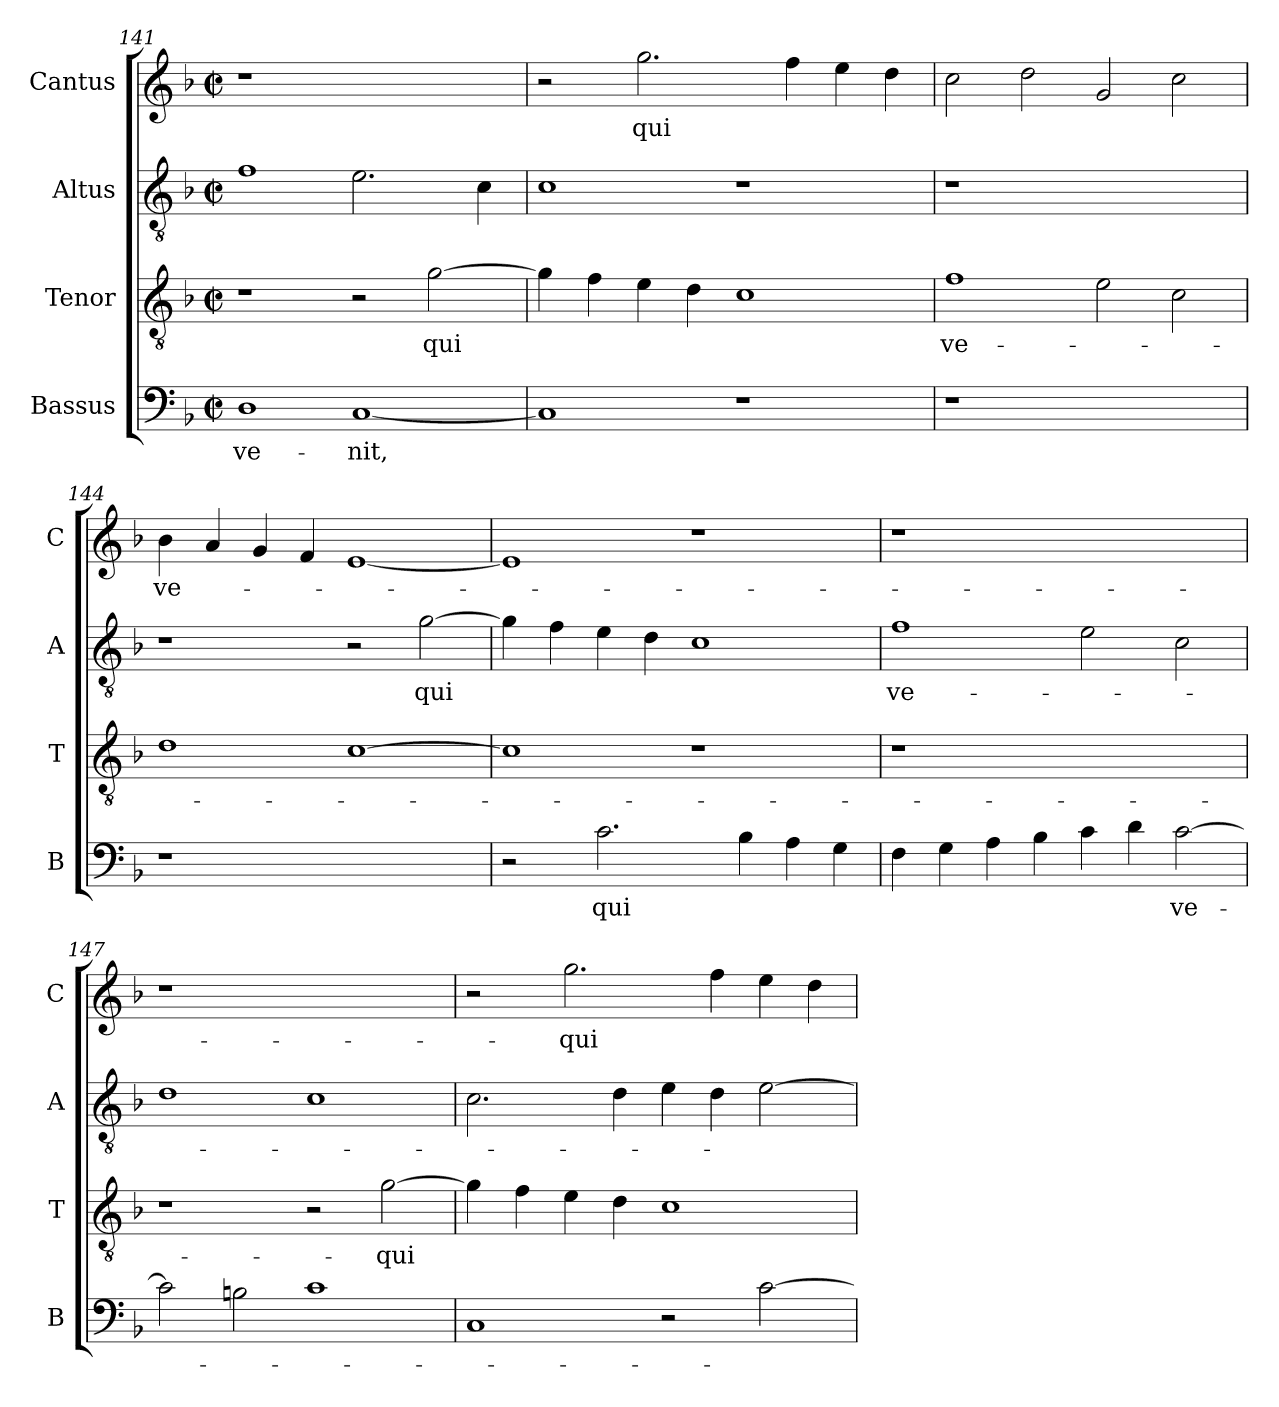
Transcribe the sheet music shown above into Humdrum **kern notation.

**kern	**text	**kern	**text	**kern	**text	**kern	**text
*part4	*part4	*part3	*part3	*part2	*part2	*part1	*part1
*staff4	*staff4	*staff3	*staff3	*staff2	*staff2	*staff1	*staff1
*I"Bassus	*	*I"Tenor	*	*I"Altus	*	*I"Cantus	*
*I'B	*	*I'T	*	*I'A	*	*I'C	*
!!LO:PB:g=z
*clefF4	*	*clefGv2	*	*clefGv2	*	*clefG2	*
*k[b-]	*	*k[b-]	*	*k[b-]	*	*k[b-]	*
*F:	*	*F:	*	*F:	*	*F:	*
*M2/2	*	*M2/2	*	*M2/2	*	*M2/2	*
*met(c|)	*	*met(c|)	*	*met(c|)	*	*met(c|)	*
=141	=141	=141	=141	=141	=141	=141	=141
!	!LO:LY:b	!	!	!	!	!	!
1D	ve-	1r	.	1f	.	1r	.
!	!LO:LY:b	!	!	!	!	!	!
[1C	-nit,	2r	.	2.e\	.	1ryy	.
!	!	!	!LO:LY:b	!	!	!	!
.	.	[2g\	qui	.	.	.	.
.	.	.	.	4c\	.	.	.
=142	=142	=142	=142	=142	=142	=142	=142
1C]	.	4g\]	.	1c	.	2r	.
.	.	4f\	.	.	.	.	.
!	!	!	!	!	!	!	!LO:LY:b
.	.	4e\	.	.	.	2.gg\	qui
.	.	4d\	.	.	.	.	.
1r	.	1c	.	1r	.	.	.
.	.	.	.	.	.	4ff\	.
.	.	.	.	.	.	4ee\	.
.	.	.	.	.	.	4dd\	.
=143	=143	=143	=143	=143	=143	=143	=143
!	!	!	!LO:LY:b	!	!	!	!
1r	.	1f	ve-	1r	.	2cc\	.
.	.	.	.	.	.	2dd\	.
1ryy	.	2e\	.	1ryy	.	2g/	.
.	.	2c\	.	.	.	2cc\	.
=144	=144	=144	=144	=144	=144	=144	=144
!	!	!	!	!	!	!	!LO:LY:b
1r	.	1d	.	1r	.	4b-\	ve-
.	.	.	.	.	.	4a/	.
.	.	.	.	.	.	4g/	.
.	.	.	.	.	.	4f/	.
1ryy	.	[1c	.	2r	.	[1e	.
!	!	!	!	!	!LO:LY:b	!	!
.	.	.	.	[2g\	-qui	.	.
=145	=145	=145	=145	=145	=145	=145	=145
2r	.	1c]	.	4g\]	.	1e]	.
.	.	.	.	4f\	.	.	.
!	!LO:LY:b	!	!	!	!	!	!
2.c\	qui	.	.	4e\	.	.	.
.	.	.	.	4d\	.	.	.
.	.	1r	.	1c	.	1r	.
4B-\	.	.	.	.	.	.	.
4A\	.	.	.	.	.	.	.
4G\	.	.	.	.	.	.	.
=146	=146	=146	=146	=146	=146	=146	=146
!	!	!	!	!	!LO:LY:b	!	!
4F\	.	1r	.	1f	ve-	1r	.
4G\	.	.	.	.	.	.	.
4A\	.	.	.	.	.	.	.
4B-\	.	.	.	.	.	.	.
4c\	.	1ryy	.	2e\	.	1ryy	.
4d\	.	.	.	.	.	.	.
!	!LO:LY:b	!	!	!	!	!	!
[2c\	ve-	.	.	2c\	.	.	.
=147	=147	=147	=147	=147	=147	=147	=147
2c\]	.	1r	.	1d	.	1r	.
2Bn\	.	.	.	.	.	.	.
1c	.	2r	.	1c	.	1ryy	.
!	!	!	!LO:LY:b	!	!	!	!
.	.	[2g\	-qui	.	.	.	.
!!LO:LB:g=z
=148	=148	=148	=148	=148	=148	=148	=148
1C	.	4g\]	.	2.c\	.	2r	.
.	.	4f\	.	.	.	.	.
!	!	!	!	!	!	!	!LO:LY:b
.	.	4e\	.	.	.	2.gg\	-qui
.	.	4d\	.	4d\	.	.	.
2r	.	1c	.	4e\	.	.	.
.	.	.	.	4d\	.	4ff\	.
[2c\	.	.	.	[2e\	.	4ee\	.
.	.	.	.	.	.	4dd\	.
=	=	=	=	=	=	=	=
*-	*-	*-	*-	*-	*-	*-	*-
